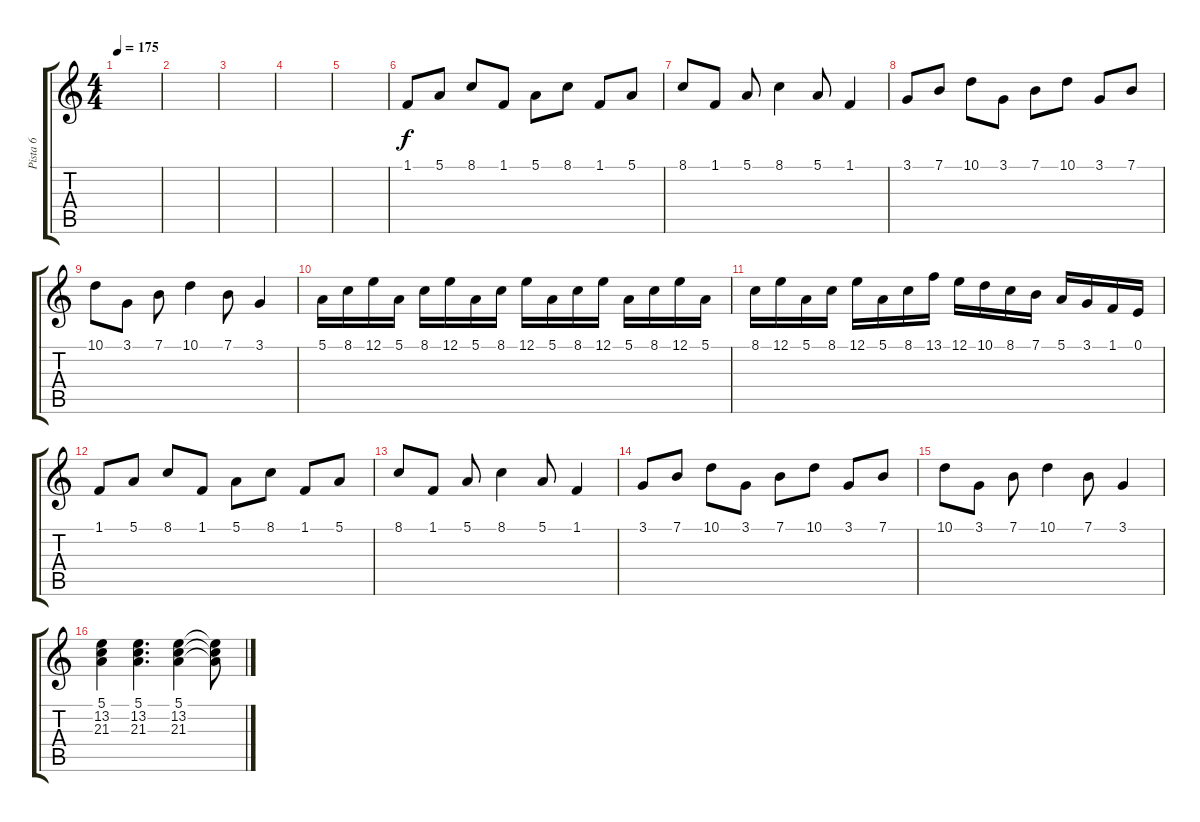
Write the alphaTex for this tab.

\track ("Pista 6" "Pista 6") {instrument harmonica}
\staff {score tabs}
\tuning (E4 B3 G3 D3 A2 E2) {hide}
\ts (4 4)
\tempo 175
\clef g2
\ks c
|
|
|
|
|
1.1.8 5.1.8 8.1.8 1.1.8 5.1.8 8.1.8 1.1.8 5.1.8 |
8.1.8 1.1.8 5.1.8 8.1.4 5.1.8 1.1.4 |
3.1.8 7.1.8 10.1.8 3.1.8 7.1.8 10.1.8 3.1.8 7.1.8 |
10.1.8 3.1.8 7.1.8 10.1.4 7.1.8 3.1.4 |
5.1.16 8.1.16 12.1.16 5.1.16 8.1.16 12.1.16 5.1.16 8.1.16 12.1.16 5.1.16 8.1.16 12.1.16 5.1.16 8.1.16 12.1.16 5.1.16 |
8.1.16 12.1.16 5.1.16 8.1.16 12.1.16 5.1.16 8.1.16 13.1.16 12.1.16 10.1.16 8.1.16 7.1.16 5.1.16 3.1.16 1.1.16 0.1.16 |
1.1.8 5.1.8 8.1.8 1.1.8 5.1.8 8.1.8 1.1.8 5.1.8 |
8.1.8 1.1.8 5.1.8 8.1.4 5.1.8 1.1.4 |
3.1.8 7.1.8 10.1.8 3.1.8 7.1.8 10.1.8 3.1.8 7.1.8 |
10.1.8 3.1.8 7.1.8 10.1.4 7.1.8 3.1.4 |
(5.1 13.2 21.3).4 (5.1 13.2 21.3).4{d} (5.1 13.2 21.3).4 (5.1{t} 13.2{t} 21.3{t}).8
